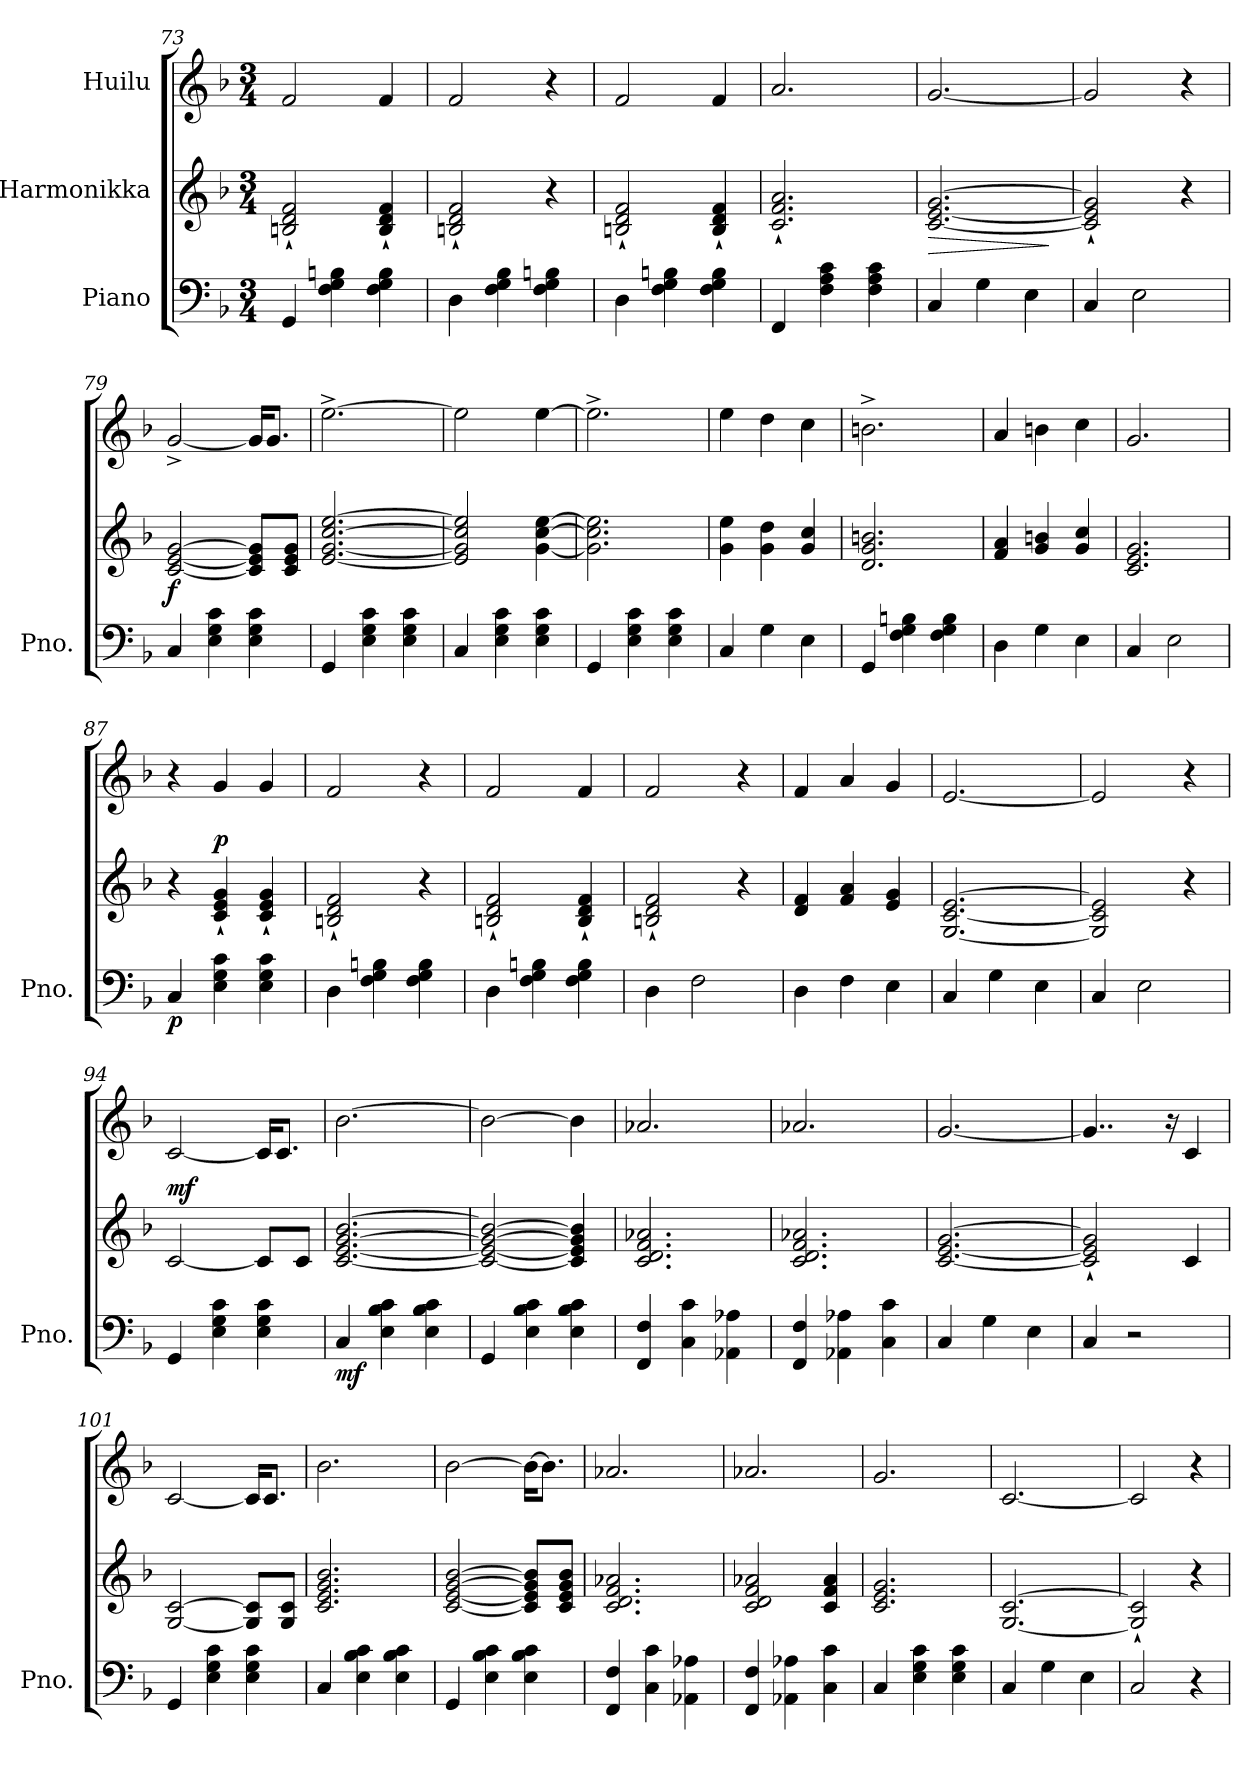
**kern	**dynam	**kern	**dynam	**kern
*part3	*part3	*part2	*part2	*part1
*staff3	*staff3	*staff2	*staff2	*staff1
*I"Piano	*	*I"Harmonikka	*	*I"Huilu
*I'Pno.	*	*	*	*
*clefF4	*	*clefG2	*	*clefG2
*k[b-]	*	*k[b-]	*	*k[b-]
*M3/4	*	*M3/4	*	*M3/4
=73	=73	=73	=73	=73
4GG/	.	2Bn/` 2d/` 2f/`	.	2f/
4F\ 4G\ 4Bn\	.	.	.	.
4F\ 4G\ 4B\	.	4B/` 4d/` 4f/`	.	4f/
=74	=74	=74	=74	=74
4D\	.	2Bn/` 2d/` 2f/`	.	2f/
4F\ 4G\ 4B-\	.	.	.	.
4F\ 4G\ 4Bn\	.	4r	.	4r
=75	=75	=75	=75	=75
4D\	.	2Bn/` 2d/` 2f/`	.	2f/
4F\ 4G\ 4Bn\	.	.	.	.
4F\ 4G\ 4B\	.	4B/` 4d/` 4f/`	.	4f/
=76	=76	=76	=76	=76
4FF/	.	2.c/` 2.f/` 2.a/`	.	2.a/
4F\ 4A\ 4c\	.	.	.	.
4F\ 4A\ 4c\	.	.	.	.
=77	=77	=77	=77	=77
!	!	!	!LO:HP:b	!
4C/	.	[2.c/ [2.e/ [2.g/	>	[2.g/
4G\	.	.	.	.
4E\	.	.	.	.
.	.	.	]	.
=78	=78	=78	=78	=78
4C/	.	2c/]` 2e/]` 2g/]`	.	2g/]
2E\	.	.	.	.
.	.	4r	.	4r
!!LO:LB:g=z
=79	=79	=79	=79	=79
!	!	!	!LO:DY:b	!
4C/	.	[2c/ [2e/ [2g/	f	[2g^/
4E\ 4G\ 4c\	.	.	.	.
4E\ 4G\ 4c\	.	8c/] 8e/] 8g/]L	.	16g/KL]
.	.	.	.	8.g/J
.	.	8c/ 8e/ 8g/J	.	.
=80	=80	=80	=80	=80
4GG/	.	[2.e/ [2.g/ [2.cc/ [2.ee/	.	[2.ee^\
4E\ 4G\ 4c\	.	.	.	.
4E\ 4G\ 4c\	.	.	.	.
=81	=81	=81	=81	=81
4C/	.	2e/] 2g/] 2cc/] 2ee/]	.	2ee\]
4E\ 4G\ 4c\	.	.	.	.
4E\ 4G\ 4c\	.	[4g\ [4cc\ [4ee\	.	[4ee\
=82	=82	=82	=82	=82
4GG/	.	2.g\] 2.cc\] 2.ee\]	.	2.ee^\]
4E\ 4G\ 4c\	.	.	.	.
4E\ 4G\ 4c\	.	.	.	.
=83	=83	=83	=83	=83
4C/	.	4g\ 4ee\	.	4ee\
4G\	.	4g\ 4dd\	.	4dd\
4E\	.	4g/ 4cc/	.	4cc\
=84	=84	=84	=84	=84
4GG/	.	2.d/ 2.g/ 2.bn/	.	2.bn^\
4F\ 4G\ 4Bn\	.	.	.	.
4F\ 4G\ 4B\	.	.	.	.
=85	=85	=85	=85	=85
4D\	.	4f/ 4a/	.	4a/
4G\	.	4g/ 4bn/	.	4bn\
4E\	.	4g/ 4cc/	.	4cc\
=86	=86	=86	=86	=86
4C/	.	2.c/ 2.e/ 2.g/	.	2.g/
2E\	.	.	.	.
!!LO:LB:g=z
=87	=87	=87	=87	=87
!	!LO:DY:b	!	!	!
4C/	p	4r	.	4r
!	!	!	!LO:DY:a	!
4E\ 4G\ 4c\	.	4c/` 4e/` 4g/`	p	4g/
4E\ 4G\ 4c\	.	4c/` 4e/` 4g/`	.	4g/
=88	=88	=88	=88	=88
4D\	.	2Bn/` 2d/` 2f/`	.	2f/
4F\ 4G\ 4Bn\	.	.	.	.
4F\ 4G\ 4B\	.	4r	.	4r
=89	=89	=89	=89	=89
4D\	.	2Bn/` 2d/` 2f/`	.	2f/
4F\ 4G\ 4Bn\	.	.	.	.
4F\ 4G\ 4B\	.	4B/` 4d/` 4f/`	.	4f/
=90	=90	=90	=90	=90
4D\	.	2Bn/` 2d/` 2f/`	.	2f/
2F\	.	.	.	.
.	.	4r	.	4r
=91	=91	=91	=91	=91
4D\	.	4d/ 4f/	.	4f/
4F\	.	4f/ 4a/	.	4a/
4E\	.	4e/ 4g/	.	4g/
=92	=92	=92	=92	=92
4C/	.	[2.G/ [2.c/ [2.e/	.	[2.e/
4G\	.	.	.	.
4E\	.	.	.	.
=93	=93	=93	=93	=93
4C/	.	2G/] 2c/] 2e/]	.	2e/]
2E\	.	.	.	.
.	.	4r	.	4r
=94	=94	=94	=94	=94
!	!	!	!LO:DY:a	!
4GG/	.	[2c/	mf	[2c/
4E\ 4G\ 4c\	.	.	.	.
4E\ 4G\ 4c\	.	8c/L]	.	16c/KL]
.	.	.	.	8.c/J
.	.	8c/J	.	.
!!LO:PB:g=z
=95	=95	=95	=95	=95
!	!LO:DY:b	!	!	!
4C/	mf	[2.c/ [2.e/ [2.g/ [2.b-/	.	[2.b-\
4E\ 4B-\ 4c\	.	.	.	.
4E\ 4B-\ 4c\	.	.	.	.
=96	=96	=96	=96	=96
4GG/	.	2c/_ 2e/_ 2g/_ 2b-/_	.	2b-\_
4E\ 4B-\ 4c\	.	.	.	.
4E\ 4B-\ 4c\	.	4c/] 4e/] 4g/] 4b-/]	.	4b-\]
=97	=97	=97	=97	=97
4FF/ 4F/	.	2.c/ 2.d/ 2.f/ 2.a-X/	.	2.a-X/
4C\ 4c\	.	.	.	.
4AA-X\ 4A-X\	.	.	.	.
=98	=98	=98	=98	=98
4FF/ 4F/	.	2.c/ 2.d/ 2.f/ 2.a-X/	.	2.a-X/
4AA-X\ 4A-X\	.	.	.	.
4C\ 4c\	.	.	.	.
=99	=99	=99	=99	=99
4C/	.	[2.c/ [2.e/ [2.g/	.	[2.g/
4G\	.	.	.	.
4E\	.	.	.	.
=100	=100	=100	=100	=100
4C/	.	2c/]` 2e/]` 2g/]`	.	4..g/]
2r	.	.	.	.
.	.	.	.	16r
.	.	4c/	.	4c/
=101	=101	=101	=101	=101
4GG/	.	[2G/ [2c/	.	[2c/
4E\ 4G\ 4c\	.	.	.	.
4E\ 4G\ 4c\	.	8G/] 8c/]L	.	16c/KL]
.	.	.	.	8.c/J
.	.	8G/ 8c/J	.	.
!!LO:LB:g=z
=102	=102	=102	=102	=102
4C/	.	2.c/ 2.e/ 2.g/ 2.b-/	.	2.b-\
4E\ 4B-\ 4c\	.	.	.	.
4E\ 4B-\ 4c\	.	.	.	.
=103	=103	=103	=103	=103
4GG/	.	[2c/ [2e/ [2g/ [2b-/	.	[2b-\
4E\ 4B-\ 4c\	.	.	.	.
4E\ 4B-\ 4c\	.	8c/] 8e/] 8g/] 8b-/]L	.	16b-\KL_
.	.	.	.	8.b-\J]
.	.	8c/ 8e/ 8g/ 8b-/J	.	.
=104	=104	=104	=104	=104
4FF/ 4F/	.	2.c/ 2.d/ 2.f/ 2.a-X/	.	2.a-X/
4C\ 4c\	.	.	.	.
4AA-X\ 4A-X\	.	.	.	.
=105	=105	=105	=105	=105
4FF/ 4F/	.	2c/ 2d/ 2f/ 2a-X/	.	2.a-X/
4AA-X\ 4A-X\	.	.	.	.
4C\ 4c\	.	4c/ 4f/ 4a-/	.	.
=106	=106	=106	=106	=106
4C/	.	2.c/ 2.e/ 2.g/	.	2.g/
4E\ 4G\ 4c\	.	.	.	.
4E\ 4G\ 4c\	.	.	.	.
=107	=107	=107	=107	=107
4C/	.	[2.G/ [2.c/	.	[2.c/
4G\	.	.	.	.
4E\	.	.	.	.
=108	=108	=108	=108	=108
2C/	.	2G/]` 2c/]`	.	2c/]
4r	.	4r	.	4r
=	=	=	=	=
*-	*-	*-	*-	*-
